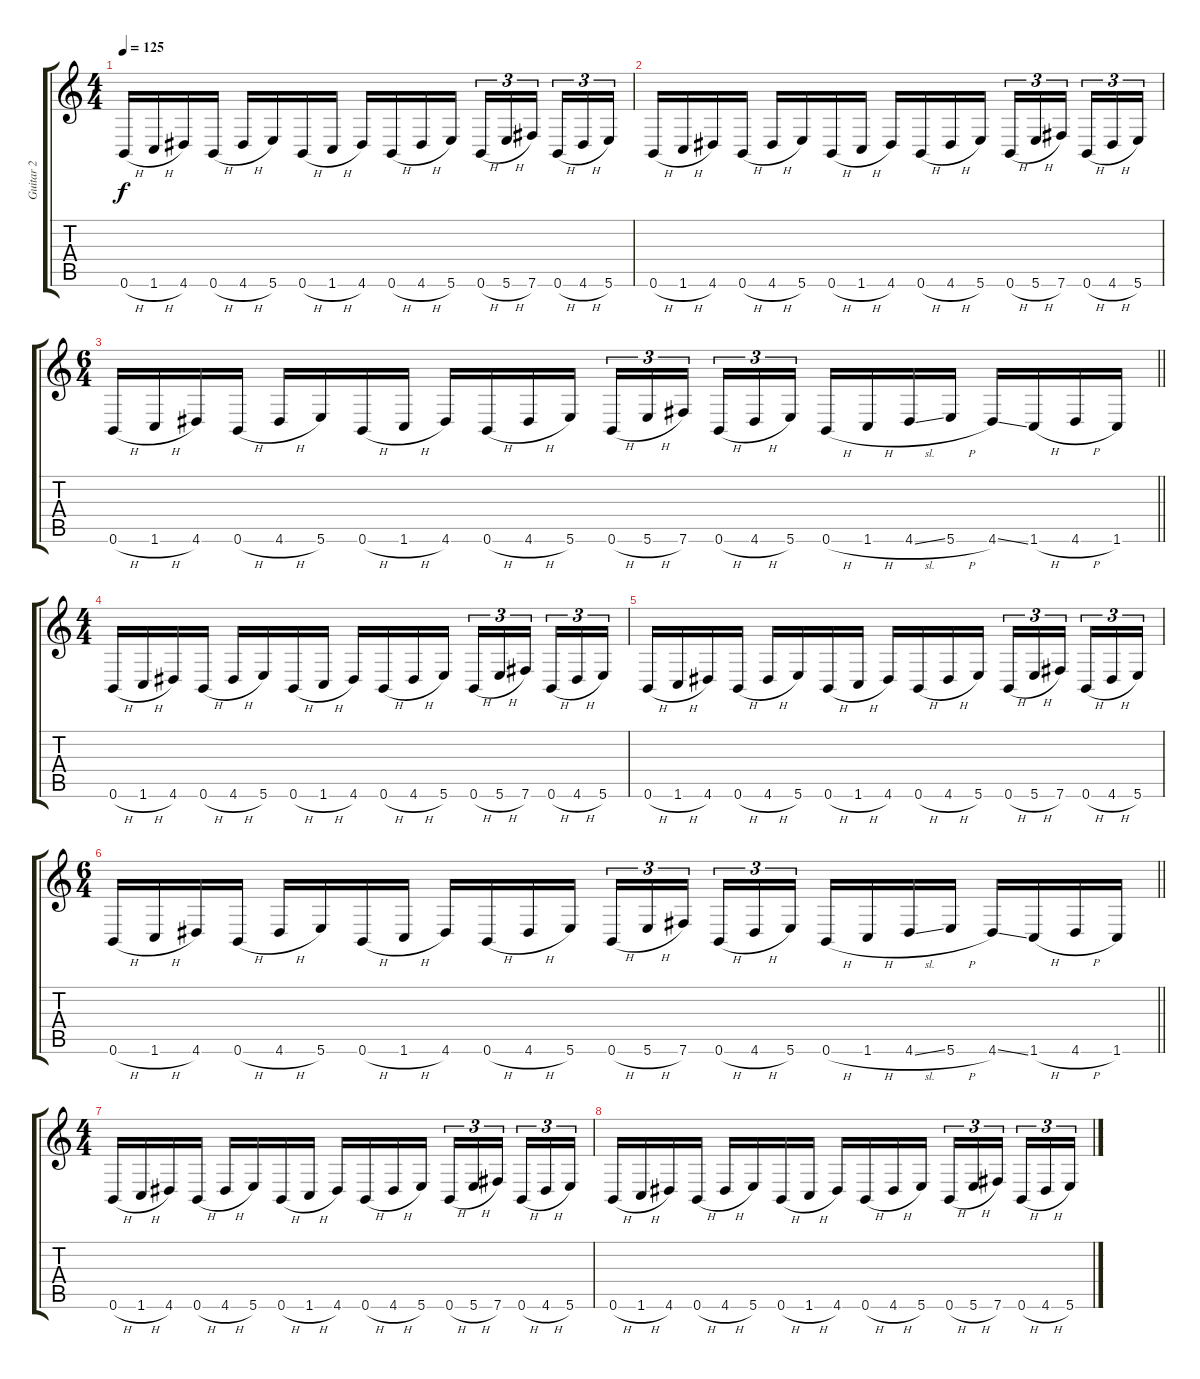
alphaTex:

\track ("Guitar 2" "Guitar 2") {instrument distortionguitar}
\staff {score tabs}
\tuning (Db4 Ab3 E3 B2 Gb2 B1) {hide}
\ts (4 4)
\section ("" "")
\tempo 125
\clef g2
\ks c
0.6{h}.16{dy f balance 16} 1.6{h}.16 4.6.16 0.6{h}.16 4.6{h}.16 5.6.16 0.6{h}.16 1.6{h}.16 4.6.16 0.6{h}.16 4.6{h}.16 5.6.16 0.6{h}.16{tu (3 2)} 5.6{h}.16{tu (3 2)} 7.6.16{tu (3 2) beam splitsecondary} 0.6{h}.16{tu (3 2)} 4.6{h}.16{tu (3 2)} 5.6.16{tu (3 2)} |
0.6{h}.16 1.6{h}.16 4.6.16 0.6{h}.16 4.6{h}.16 5.6.16 0.6{h}.16 1.6{h}.16 4.6.16 0.6{h}.16 4.6{h}.16 5.6.16 0.6{h}.16{tu (3 2)} 5.6{h}.16{tu (3 2)} 7.6.16{tu (3 2) beam splitsecondary} 0.6{h}.16{tu (3 2)} 4.6{h}.16{tu (3 2)} 5.6.16{tu (3 2)} |
\ts (6 4)
\barLineRight lightlight
0.6{h}.16 1.6{h}.16 4.6.16 0.6{h}.16 4.6{h}.16 5.6.16 0.6{h}.16 1.6{h}.16 4.6.16 0.6{h}.16 4.6{h}.16 5.6.16 0.6{h}.16{tu (3 2)} 5.6{h}.16{tu (3 2)} 7.6.16{tu (3 2) beam splitsecondary} 0.6{h}.16{tu (3 2)} 4.6{h}.16{tu (3 2)} 5.6.16{tu (3 2) beam splitsecondary} 0.6{h}.16 1.6{h}.16 4.6{sl}.16 5.6{h}.16 4.6{ss}.16 1.6{h}.16 4.6{h}.16 1.6.16 |
\ts (4 4)
0.6{h}.16 1.6{h}.16 4.6.16 0.6{h}.16 4.6{h}.16 5.6.16 0.6{h}.16 1.6{h}.16 4.6.16 0.6{h}.16 4.6{h}.16 5.6.16 0.6{h}.16{tu (3 2)} 5.6{h}.16{tu (3 2)} 7.6.16{tu (3 2) beam splitsecondary} 0.6{h}.16{tu (3 2)} 4.6{h}.16{tu (3 2)} 5.6.16{tu (3 2)} |
0.6{h}.16 1.6{h}.16 4.6.16 0.6{h}.16 4.6{h}.16 5.6.16 0.6{h}.16 1.6{h}.16 4.6.16 0.6{h}.16 4.6{h}.16 5.6.16 0.6{h}.16{tu (3 2)} 5.6{h}.16{tu (3 2)} 7.6.16{tu (3 2) beam splitsecondary} 0.6{h}.16{tu (3 2)} 4.6{h}.16{tu (3 2)} 5.6.16{tu (3 2)} |
\ts (6 4)
\barLineRight lightlight
0.6{h}.16 1.6{h}.16 4.6.16 0.6{h}.16 4.6{h}.16 5.6.16 0.6{h}.16 1.6{h}.16 4.6.16 0.6{h}.16 4.6{h}.16 5.6.16 0.6{h}.16{tu (3 2)} 5.6{h}.16{tu (3 2)} 7.6.16{tu (3 2) beam splitsecondary} 0.6{h}.16{tu (3 2)} 4.6{h}.16{tu (3 2)} 5.6.16{tu (3 2) beam splitsecondary} 0.6{h}.16 1.6{h}.16 4.6{sl}.16 5.6{h}.16 4.6{ss}.16 1.6{h}.16 4.6{h}.16 1.6.16 |
\ts (4 4)
0.6{h}.16 1.6{h}.16 4.6.16 0.6{h}.16 4.6{h}.16 5.6.16 0.6{h}.16 1.6{h}.16 4.6.16 0.6{h}.16 4.6{h}.16 5.6.16 0.6{h}.16{tu (3 2)} 5.6{h}.16{tu (3 2)} 7.6.16{tu (3 2) beam splitsecondary} 0.6{h}.16{tu (3 2)} 4.6{h}.16{tu (3 2)} 5.6.16{tu (3 2)} |
0.6{h}.16 1.6{h}.16 4.6.16 0.6{h}.16 4.6{h}.16 5.6.16 0.6{h}.16 1.6{h}.16 4.6.16 0.6{h}.16 4.6{h}.16 5.6.16 0.6{h}.16{tu (3 2)} 5.6{h}.16{tu (3 2)} 7.6.16{tu (3 2) beam splitsecondary} 0.6{h}.16{tu (3 2)} 4.6{h}.16{tu (3 2)} 5.6.16{tu (3 2)}
